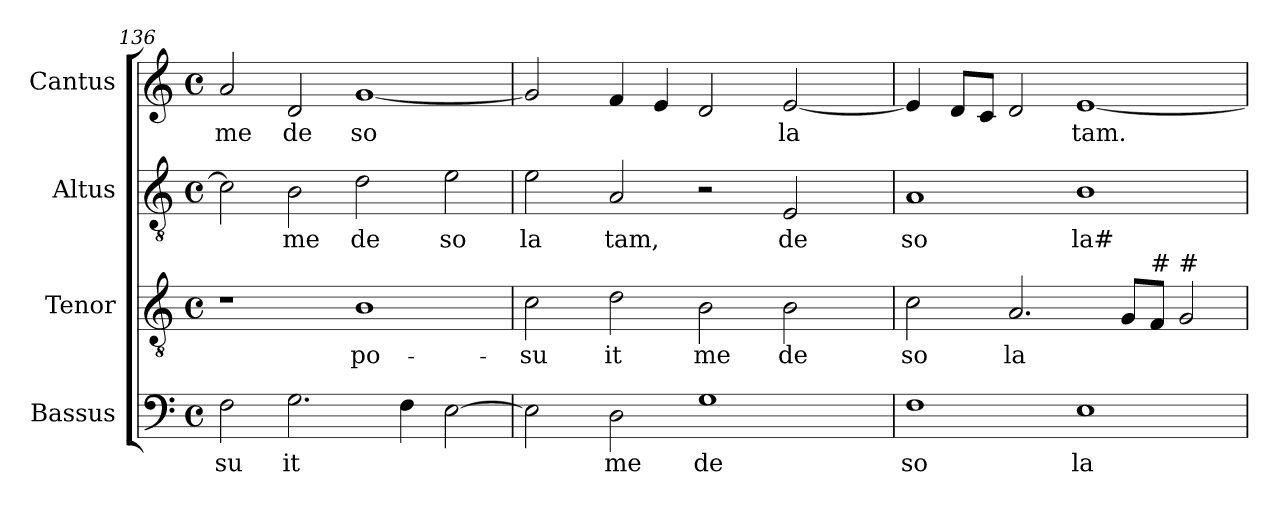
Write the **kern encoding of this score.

**kern	**text	**kern	**text	**kern	**text	**kern	**text
*part4	*part4	*part3	*part3	*part2	*part2	*part1	*part1
*staff4	*staff4	*staff3	*staff3	*staff2	*staff2	*staff1	*staff1
*I"Bassus	*	*I"Tenor	*	*I"Altus	*	*I"Cantus	*
*clefF4	*	*clefGv2	*	*clefGv2	*	*clefG2	*
*M4/4	*	*M4/4	*	*M4/4	*	*M4/4	*
*met(c)	*	*met(c)	*	*met(c)	*	*met(c)	*
=136	=136	=136	=136	=136	=136	=136	=136
!	!LO:LY:b:cj	!	!	!	!	!	!LO:LY:b:cj
2F\	su	1r	.	2c\]	.	2a/	me
!	!LO:LY:b:cj	!	!	!	!LO:LY:b:cj	!	!LO:LY:b:cj
2.G\	it	.	.	2B\	me	2d/	de
!	!	!	!LO:LY:b:cj	!	!LO:LY:b:cj	!	!LO:LY:b:cj
.	.	1B	po-	2d\	de	[>1g	so
4F\	.	.	.	.	.	.	.
!	!	!	!	!	!LO:LY:b:cj	!	!
[<2E\	.	.	.	2e\	so	.	.
!!LO:LB:g=z
=137	=137	=137	=137	=137	=137	=137	=137
!	!	!	!LO:LY:b:cj	!	!LO:LY:b:cj	!	!
*	*	*	*	*	*	*^	*
2E\]	.	2c\	-su	2e\	la	2g/]	16.ryy	.
.	.	.	.	.	.	.	1ryy	.
!	!LO:LY:b:cj	!	!LO:LY:b:cj	!	!LO:LY:b:cj	!	!	!
2D\	me	2d\	it	2A/	tam,	4f/	.	.
.	.	.	.	.	.	4e/	.	.
!	!LO:LY:b:cj	!	!LO:LY:b:cj	!	!	!	!	!
1G	de	2B\	me	2r	.	2d/	.	.
.	.	.	.	.	.	.	2ryy	.
!	!	!	!LO:LY:b:cj	!	!LO:LY:b:cj	!	!	!LO:LY:b:cj
.	.	2B\	de	2E/	de	[<2e/	.	la
.	.	.	.	.	.	.	4ryy	.
.	.	.	.	.	.	.	8ryy	.
.	.	.	.	.	.	.	32ryy	.
=138	=138	=138	=138	=138	=138	=138	=138	=138
!	!LO:LY:b:cj	!	!LO:LY:b:cj	!	!LO:LY:b:cj	!	!	!
*	*	*	*	*	*	*v	*v	*
1F	so	2c\	so	1A	so	4e/]	.
.	.	.	.	.	.	8d/L	.
.	.	.	.	.	.	8c/J	.
!	!	!	!LO:LY:b:cj	!	!	!	!
.	.	2.A/	la	.	.	2d/	.
!	!LO:LY:b:cj	!	!	!	!LO:LY:b:cj	!	!LO:LY:b
1E	la	.	.	1B	la#	[<1e	tam.
.	.	8G/L	.	.	.	.	.
!	!	!LO:TX:a:t=# #	!	!	!	!	!
.	.	8F/J	.	.	.	.	.
.	.	2G/	.	.	.	.	.
=	=	=	=	=	=	=	=
*-	*-	*-	*-	*-	*-	*-	*-
